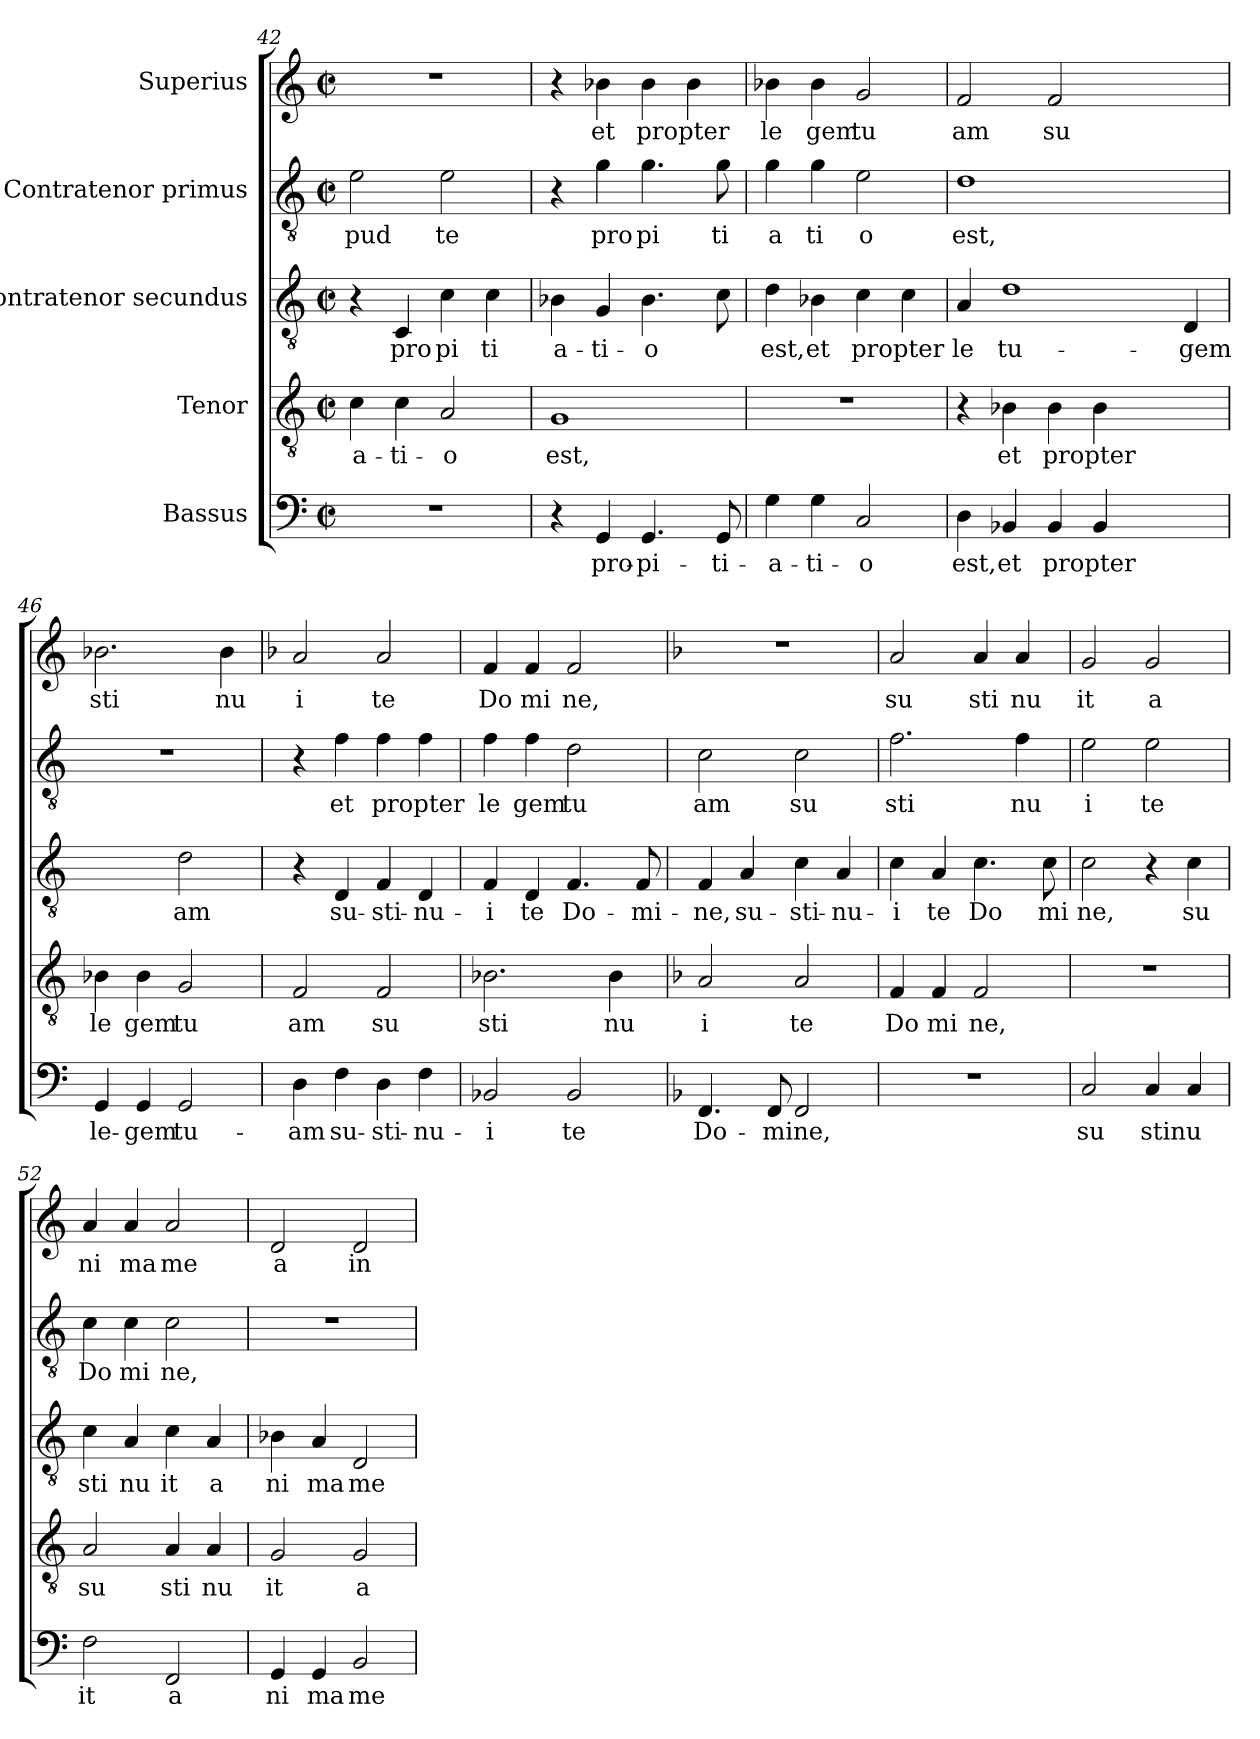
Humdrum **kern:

**kern	**text	**kern	**text	**kern	**text	**kern	**text	**kern	**text
*part5	*part5	*part4	*part4	*part3	*part3	*part2	*part2	*part1	*part1
*staff5	*staff5	*staff4	*staff4	*staff3	*staff3	*staff2	*staff2	*staff1	*staff1
*I"Bassus	*	*I"Tenor	*	*I"Contratenor  secundus	*	*I"Contratenor  primus	*	*I"Superius	*
*clefF4	*	*clefGv2	*	*clefGv2	*	*clefGv2	*	*clefG2	*
*M2/2	*	*M2/2	*	*M2/2	*	*M2/2	*	*M2/2	*
*met(c|)	*	*met(c|)	*	*met(c|)	*	*met(c|)	*	*met(c|)	*
=42	=42	=42	=42	=42	=42	=42	=42	=42	=42
!	!	!	!LO:LY:b:cj	!	!	!	!LO:LY:b:cj	!	!
1r	.	4c\	-a-	4r	.	2e\	-pud	1r	.
!	!	!	!LO:LY:b:cj	!	!LO:LY:b:cj	!	!	!	!
.	.	4c\	-ti-	4C/	pro	.	.	.	.
!	!	!	!LO:LY:b:cj	!	!LO:LY:b:cj	!	!LO:LY:b:cj	!	!
.	.	2A/	-o	4c\	pi	2e\	te	.	.
!	!	!	!	!	!LO:LY:b:cj	!	!	!	!
.	.	.	.	4c\	ti	.	.	.	.
!!LO:PB:g=z
=43	=43	=43	=43	=43	=43	=43	=43	=43	=43
!	!	!	!LO:LY:b:cj	!	!LO:LY:b:cj	!	!	!	!
4r	.	1G	est,	4B-\	a-	4r	.	4r	.
!	!LO:LY:b:cj	!	!	!	!LO:LY:b:cj	!	!LO:LY:b:cj	!	!LO:LY:b:cj
4GG/	pro-	.	.	4G/	-ti-	4g\	pro	4b-X\	et
!	!LO:LY:b:cj	!	!	!	!LO:LY:b:cj	!	!LO:LY:b:cj	!	!LO:LY:b
4.GG/	-pi-	.	.	4.B-\	-o	4.g\	pi	4b-\	propter
.	.	.	.	.	.	.	.	4b-\	.
!	!LO:LY:b:cj	!	!	!	!	!	!LO:LY:b:cj	!	!
8GG/	-ti-	.	.	8c\	.	8g\	ti	.	.
=44	=44	=44	=44	=44	=44	=44	=44	=44	=44
!	!LO:LY:b:cj	!	!	!	!LO:LY:b:cj	!	!LO:LY:b:cj	!	!LO:LY:b:cj
4G\	-a-	1r	.	4d\	est,	4g\	a	4b-\	le
!	!LO:LY:b:cj	!	!	!	!LO:LY:b:cj	!	!LO:LY:b:cj	!	!LO:LY:b:cj
4G\	-ti-	.	.	4B-\	et	4g\	ti	4b-\	gem
!	!LO:LY:b:cj	!	!	!	!LO:LY:b	!	!LO:LY:b:cj	!	!LO:LY:b:cj
2C/	-o	.	.	4c\	propter	2e\	o	2g/	tu
.	.	.	.	4c\	.	.	.	.	.
=45	=45	=45	=45	=45	=45	=45	=45	=45	=45
!	!LO:LY:b:cj	!	!	!	!LO:LY:b:cj	!	!LO:LY:b:cj	!	!LO:LY:b:cj
4D\	est,	4r	.	4A/	le	1d	est,	2f/	am
!	!LO:LY:b:cj	!	!LO:LY:b:cj	!	!LO:LY:b:cj	!	!	!	!
4BB-X/	et	4B-X\	et	1d	tu-	.	.	.	.
!	!LO:LY:b	!	!LO:LY:b	!	!	!	!	!	!LO:LY:b:cj
4BB-/	propter	4B-\	propter	.	.	.	.	2f/	su
4BB-/	.	4B-\	.	.	.	.	.	.	.
2ryy	.	2ryy	.	.	.	2ryy	.	2ryy	.
!	!	!	!	!	!LO:LY:b:cj	!	!	!	!
.	.	.	.	4D/	gem	.	.	.	.
=46	=46	=46	=46	=46	=46	=46	=46	=46	=46
!	!LO:LY:b:cj	!	!LO:LY:b:cj	!	!	!	!	!	!LO:LY:b:cj
4GG/	le-	4B-\	le	2ryy	.	1r	.	2.b-\	sti
!	!LO:LY:b:cj	!	!LO:LY:b:cj	!	!	!	!	!	!
4GG/	-gem	4B-\	gem	.	.	.	.	.	.
!	!LO:LY:b:cj	!	!LO:LY:b:cj	!	!LO:LY:b:cj	!	!	!	!
2GG/	tu-	2G/	tu	2d\	-am	.	.	.	.
!	!	!	!	!	!	!	!	!	!LO:LY:b:cj
.	.	.	.	.	.	.	.	4b-\	nu
=47	=47	=47	=47	=47	=47	=47	=47	=47	=47
*	*	*	*	*	*	*	*	*k[b-]	*
*	*	*	*	*	*	*	*	*F:	*
!	!LO:LY:b:cj	!	!LO:LY:b:cj	!	!	!	!	!	!LO:LY:b:cj
4D\	-am	2F/	am	4r	.	4r	.	2a/	i
!	!LO:LY:b:cj	!	!	!	!LO:LY:b:cj	!	!LO:LY:b:cj	!	!
4F\	su-	.	.	4D/	su-	4f\	et	.	.
!	!LO:LY:b:cj	!	!LO:LY:b:cj	!	!LO:LY:b:cj	!	!LO:LY:b	!	!LO:LY:b:cj
4D\	-sti-	2F/	su	4F/	-sti-	4f\	propter	2a/	te
!	!LO:LY:b:cj	!	!	!	!LO:LY:b:cj	!	!	!	!
4F\	-nu-	.	.	4D/	-nu-	4f\	.	.	.
=48	=48	=48	=48	=48	=48	=48	=48	=48	=48
!	!LO:LY:b:cj	!	!LO:LY:b:cj	!	!LO:LY:b:cj	!	!LO:LY:b:cj	!	!LO:LY:b:cj
2BB-/	-i	2.B-\	sti	4F/	-i	4f\	le	4f/	Do
!	!	!	!	!	!LO:LY:b:cj	!	!LO:LY:b:cj	!	!LO:LY:b:cj
.	.	.	.	4D/	te	4f\	gem	4f/	mi
!	!LO:LY:b:cj	!	!	!	!LO:LY:b:cj	!	!LO:LY:b:cj	!	!LO:LY:b:cj
2BB-/	te	.	.	4.F/	Do-	2d\	tu	2f/	ne,
!	!	!	!LO:LY:b:cj	!	!	!	!	!	!
.	.	4B-\	nu	.	.	.	.	.	.
!	!	!	!	!	!LO:LY:b:cj	!	!	!	!
.	.	.	.	8F/	-mi-	.	.	.	.
=49	=49	=49	=49	=49	=49	=49	=49	=49	=49
*k[b-]	*	*k[b-]	*	*	*	*	*	*	*
*F:	*	*F:	*	*	*	*	*	*	*
!	!LO:LY:b:cj	!	!LO:LY:b:cj	!	!LO:LY:b:cj	!	!LO:LY:b:cj	!	!
4.FF/	Do-	2A/	i	4F/	-ne,	2c\	am	1r	.
!	!	!	!	!	!LO:LY:b:cj	!	!	!	!
.	.	.	.	4A/	su-	.	.	.	.
!	!LO:LY:b	!	!	!	!	!	!	!	!
8FF/	-mine,	.	.	.	.	.	.	.	.
!	!	!	!LO:LY:b:cj	!	!LO:LY:b:cj	!	!LO:LY:b:cj	!	!
2FF/	.	2A/	te	4c\	-sti-	2c\	su	.	.
!	!	!	!	!	!LO:LY:b:cj	!	!	!	!
.	.	.	.	4A/	-nu-	.	.	.	.
!!LO:LB:g=z
=50	=50	=50	=50	=50	=50	=50	=50	=50	=50
*k[]	*	*k[]	*	*	*	*	*	*k[]	*
*C:	*	*C:	*	*	*	*	*	*C:	*
!	!	!	!LO:LY:b:cj	!	!LO:LY:b:cj	!	!LO:LY:b:cj	!	!LO:LY:b:cj
1r	.	4F/	Do	4c\	-i	2.f\	sti	2a/	su
!	!	!	!LO:LY:b:cj	!	!LO:LY:b:cj	!	!	!	!
.	.	4F/	mi	4A/	te	.	.	.	.
!	!	!	!LO:LY:b:cj	!	!LO:LY:b:cj	!	!	!	!LO:LY:b:cj
.	.	2F/	ne,	4.c\	Do	.	.	4a/	sti
!	!	!	!	!	!	!	!LO:LY:b:cj	!	!LO:LY:b:cj
.	.	.	.	.	.	4f\	nu	4a/	nu
!	!	!	!	!	!LO:LY:b:cj	!	!	!	!
.	.	.	.	8c\	mi	.	.	.	.
=51	=51	=51	=51	=51	=51	=51	=51	=51	=51
!	!LO:LY:b:cj	!	!	!	!LO:LY:b:cj	!	!LO:LY:b:cj	!	!LO:LY:b:cj
2C/	su	1r	.	2c\	ne,	2e\	i	2g/	it
!	!LO:LY:b	!	!	!	!	!	!LO:LY:b:cj	!	!LO:LY:b:cj
4C/	stinu	.	.	4r	.	2e\	te	2g/	a
!	!	!	!	!	!LO:LY:b:cj	!	!	!	!
4C/	.	.	.	4c\	su	.	.	.	.
=52	=52	=52	=52	=52	=52	=52	=52	=52	=52
!	!LO:LY:b:cj	!	!LO:LY:b:cj	!	!LO:LY:b:cj	!	!LO:LY:b:cj	!	!LO:LY:b:cj
2F\	it	2A/	su	4c\	sti	4c\	Do	4a/	ni
!	!	!	!	!	!LO:LY:b:cj	!	!LO:LY:b:cj	!	!LO:LY:b:cj
.	.	.	.	4A/	nu	4c\	mi	4a/	ma
!	!LO:LY:b:cj	!	!LO:LY:b:cj	!	!LO:LY:b:cj	!	!LO:LY:b:cj	!	!LO:LY:b:cj
2FF/	a	4A/	sti	4c\	it	2c\	ne,	2a/	me
!	!	!	!LO:LY:b:cj	!	!LO:LY:b:cj	!	!	!	!
.	.	4A/	nu	4A/	a	.	.	.	.
=53	=53	=53	=53	=53	=53	=53	=53	=53	=53
!	!LO:LY:b:cj	!	!LO:LY:b:cj	!	!LO:LY:b:cj	!	!	!	!LO:LY:b:cj
4GG/	ni	2G/	it	4B-\	ni	1r	.	2d/	a
!	!LO:LY:b:cj	!	!	!	!LO:LY:b:cj	!	!	!	!
4GG/	ma	.	.	4A/	ma	.	.	.	.
!	!LO:LY:b:cj	!	!LO:LY:b:cj	!	!LO:LY:b:cj	!	!	!	!LO:LY:b:cj
2BB/	me	2G/	a	2D/	me	.	.	2d/	in
=	=	=	=	=	=	=	=	=	=
*-	*-	*-	*-	*-	*-	*-	*-	*-	*-
